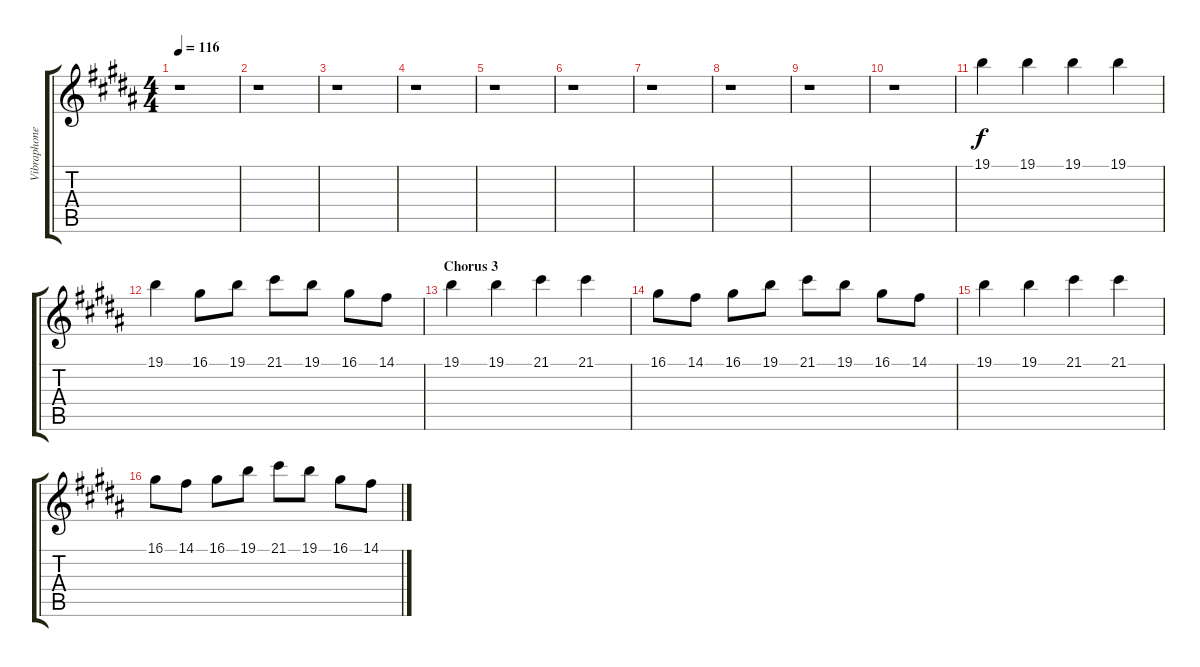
\track ("Vibraphone" "Vibraphone") {instrument vibraphone}
\staff {score tabs}
\tuning (E4 B3 G3 D3 A2 E2) {hide}
\ts (4 4)
\tempo 116
\clef g2
\ks b
r.1{dy f} |
r.1 |
r.1 |
r.1 |
r.1 |
r.1 |
r.1 |
r.1 |
r.1 |
r.1 |
19.1.4 19.1.4 19.1.4 19.1.4 |
19.1.4 16.1.8 19.1.8 21.1.8 19.1.8 16.1.8 14.1.8 |
\section ("" "Chorus 3")
19.1.4 19.1.4 21.1.4 21.1.4 |
16.1.8 14.1.8 16.1.8 19.1.8 21.1.8 19.1.8 16.1.8 14.1.8 |
19.1.4 19.1.4 21.1.4 21.1.4 |
16.1.8 14.1.8 16.1.8 19.1.8 21.1.8 19.1.8 16.1.8 14.1.8
